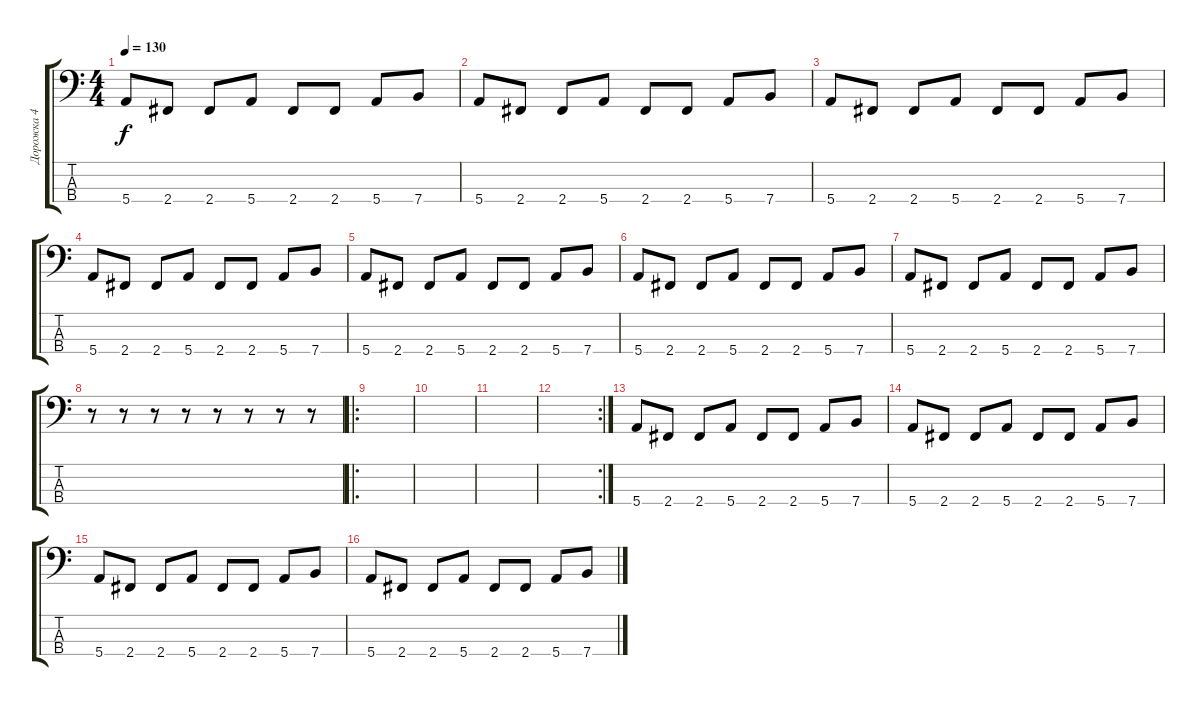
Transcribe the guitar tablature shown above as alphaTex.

\track ("Дорожка 4" "Дорожка 4") {instrument slapbass1}
\staff {score tabs}
\tuning (G2 D2 A1 E1) {hide}
\ts (4 4)
\tempo 130
\clef f4
\ks c
5.4.8{dy f} 2.4.8 2.4.8 5.4.8 2.4.8 2.4.8 5.4.8 7.4.8 |
5.4.8 2.4.8 2.4.8 5.4.8 2.4.8 2.4.8 5.4.8 7.4.8 |
5.4.8 2.4.8 2.4.8 5.4.8 2.4.8 2.4.8 5.4.8 7.4.8 |
5.4.8 2.4.8 2.4.8 5.4.8 2.4.8 2.4.8 5.4.8 7.4.8 |
5.4.8 2.4.8 2.4.8 5.4.8 2.4.8 2.4.8 5.4.8 7.4.8 |
5.4.8 2.4.8 2.4.8 5.4.8 2.4.8 2.4.8 5.4.8 7.4.8 |
5.4.8 2.4.8 2.4.8 5.4.8 2.4.8 2.4.8 5.4.8 7.4.8 |
r.8 r.8 r.8 r.8 r.8 r.8 r.8 r.8 |
\ro
|
|
|
\rc 2
|
5.4.8 2.4.8 2.4.8 5.4.8 2.4.8 2.4.8 5.4.8 7.4.8 |
5.4.8 2.4.8 2.4.8 5.4.8 2.4.8 2.4.8 5.4.8 7.4.8 |
5.4.8 2.4.8 2.4.8 5.4.8 2.4.8 2.4.8 5.4.8 7.4.8 |
5.4.8 2.4.8 2.4.8 5.4.8 2.4.8 2.4.8 5.4.8 7.4.8
